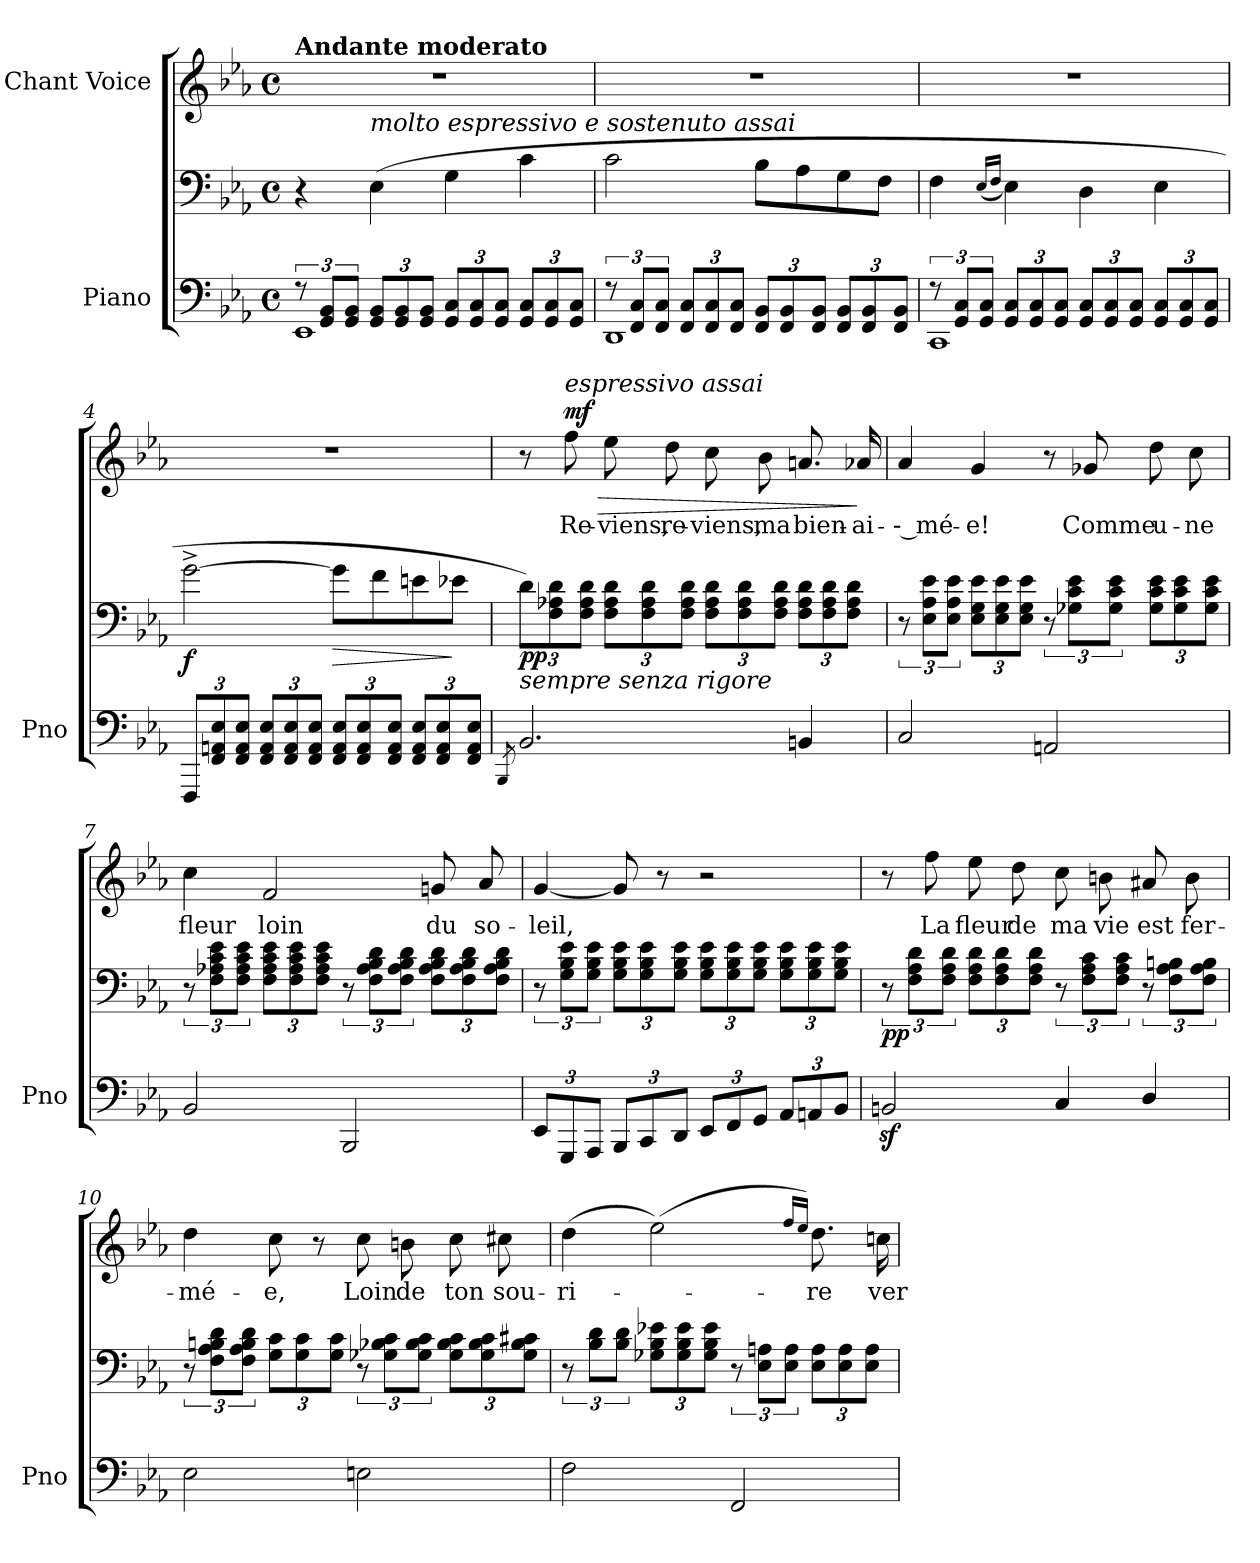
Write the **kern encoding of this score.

**kern	**kern	**dynam	**kern	**text	**dynam
*part2	*part2	*part2	*part1	*part1	*part1
*staff3	*staff2	*staff2/3	*staff1	*staff1	*staff1
*I"Piano	*	*	*I"Chant Voice	*	*
*I'Pno	*	*	*	*	*
*clefF4	*clefF4	*	*clefG2	*	*
*k[b-e-a-]	*k[b-e-a-]	*	*k[b-e-a-]	*	*
*M4/4	*M4/4	*	*M4/4	*	*
*met(c)	*met(c)	*	*met(c)	*	*
*MM96	*MM96	*	*MM96	*	*
=1	=1	=1	=1	=1	=1
*^	*	*	*	*	*
!	!	!	!	!LO:TX:a:B:t=Andante moderato	!	!
!	!	!	!LO:DY:b=2	!	!	!
!	!	!	!LO:DY:n=1:b	!	!	!
12r	1EE-	4r	p mf	1r	.	.
12GG/ 12BB-/L	.	.	.	.	.	.
12GG/ 12BB-/J	.	.	.	.	.	.
*Xbrackettup	*	*	*	*	*	*
!	!	!LO:TX:i:t=molto espressivo e sostenuto assai	!	!	!	!
12GG/ 12BB-/L	.	(4E-\	.	.	.	.
12GG/ 12BB-/	.	.	.	.	.	.
12GG/ 12BB-/J	.	.	.	.	.	.
12GG/ 12C/L	.	4G\	.	.	.	.
12GG/ 12C/	.	.	.	.	.	.
12GG/ 12C/J	.	.	.	.	.	.
12GG/ 12C/L	.	4c\	.	.	.	.
12GG/ 12C/	.	.	.	.	.	.
12GG/ 12C/J	.	.	.	.	.	.
=2	=2	=2	=2	=2	=2	=2
*brackettup	*	*	*	*	*	*
12r	1DD	2c\	.	1r	.	.
12FF/ 12C/L	.	.	.	.	.	.
12FF/ 12C/J	.	.	.	.	.	.
*Xbrackettup	*	*	*	*	*	*
12FF/ 12C/L	.	.	.	.	.	.
12FF/ 12C/	.	.	.	.	.	.
12FF/ 12C/J	.	.	.	.	.	.
12FF/ 12BB-/L	.	8B-\L	.	.	.	.
12FF/ 12BB-/	.	.	.	.	.	.
.	.	8A-\	.	.	.	.
12FF/ 12BB-/J	.	.	.	.	.	.
12FF/ 12BB-/L	.	8G\	.	.	.	.
12FF/ 12BB-/	.	.	.	.	.	.
.	.	8F\J	.	.	.	.
12FF/ 12BB-/J	.	.	.	.	.	.
=3	=3	=3	=3	=3	=3	=3
*brackettup	*	*	*	*	*	*
12r	1CC	4F\	.	1r	.	.
12GG/ 12C/L	.	.	.	.	.	.
12GG/ 12C/J	.	.	.	.	.	.
.	.	(16qE-/LL	.	.	.	.
.	.	16qF/JJ	.	.	.	.
*Xbrackettup	*	*	*	*	*	*
12GG/ 12C/L	.	4E-\)	.	.	.	.
12GG/ 12C/	.	.	.	.	.	.
12GG/ 12C/J	.	.	.	.	.	.
12GG/ 12C/L	.	4D\	.	.	.	.
12GG/ 12C/	.	.	.	.	.	.
12GG/ 12C/J	.	.	.	.	.	.
12GG/ 12C/L	.	4E-\	.	.	.	.
12GG/ 12C/	.	.	.	.	.	.
12GG/ 12C/J	.	.	.	.	.	.
*v	*v	*	*	*	*	*
=4	=4	=4	=4	=4	=4
!	!	!LO:DY:b	!	!	!
12FFF/L	[2g^\	f	1r	.	.
12FF/ 12AAn/ 12E-/	.	.	.	.	.
12FF/ 12AA/ 12E-/J	.	.	.	.	.
12FF/ 12AA/ 12E-/L	.	.	.	.	.
12FF/ 12AA/ 12E-/	.	.	.	.	.
12FF/ 12AA/ 12E-/J	.	.	.	.	.
!	!	!LO:HP:b	!	!	!
12FF/ 12AA/ 12E-/L	8g\L]	>	.	.	.
12FF/ 12AA/ 12E-/	.	.	.	.	.
.	8f\	.	.	.	.
12FF/ 12AA/ 12E-/J	.	.	.	.	.
12FF/ 12AA/ 12E-/L	8en\	.	.	.	.
12FF/ 12AA/ 12E-/	.	.	.	.	.
.	8e-X\J	]	.	.	.
12FF/ 12AA/ 12E-/J	.	.	.	.	.
=5	=5	=5	=5	=5	=5
8qBBB-/	.	.	.	.	.
*	*Xbrackettup	*	*	*	*
!	!LO:TX:b:i:t=sempre senza rigore	!	!	!	!
!	!	!LO:DY:b	!	!	!
2.BB-/	12d\L)	pp	8r	.	.
.	12F\ 12A-X\ 12d\	.	.	.	.
!	!	!	!LO:TX:i:t=espressivo assai	!	!
!	!	!	!	!	!LO:HP:b
!	!	!	!	!	!LO:DY:n=1:a
.	.	.	8ff\	Re-	> mf
.	12F\ 12A-\ 12d\J	.	.	.	.
.	12F\ 12A-\ 12d\L	.	8ee-\	-viens,	.
.	12F\ 12A-\ 12d\	.	.	.	.
.	.	.	8dd\	re-	.
.	12F\ 12A-\ 12d\J	.	.	.	.
.	12F\ 12A-\ 12d\L	.	8cc\	-viens,	.
.	12F\ 12A-\ 12d\	.	.	.	.
.	.	.	8b-\	ma	.
.	12F\ 12A-\ 12d\J	.	.	.	.
4BBn/	12F\ 12A-\ 12d\L	.	8.an/	bien-	.
.	12F\ 12A-\ 12d\	.	.	.	.
.	12F\ 12A-\ 12d\J	.	.	.	.
.	.	.	16a-X/	-ai-	]
=6	=6	=6	=6	=6	=6
*	*brackettup	*	*	*	*
2C/	12r	.	4a-/	-- mé-	.
.	12E-\ 12A-\ 12e-\L	.	.	.	.
.	12E-\ 12A-\ 12e-\J	.	.	.	.
*	*Xbrackettup	*	*	*	*
.	12E-\ 12G\ 12e-\L	.	4g/	-e!	.
.	12E-\ 12G\ 12e-\	.	.	.	.
.	12E-\ 12G\ 12e-\J	.	.	.	.
*	*brackettup	*	*	*	*
2AAn/	12r	.	8r	.	.
.	12G-X\ 12c\ 12e-\L	.	.	.	.
.	.	.	8g-X/	Comme	.
.	12G-\ 12c\ 12e-\J	.	.	.	.
*	*Xbrackettup	*	*	*	*
.	12G-\ 12c\ 12e-\L	.	8dd\	u-	.
.	12G-\ 12c\ 12e-\	.	.	.	.
.	.	.	8cc\	-ne	.
.	12G-\ 12c\ 12e-\J	.	.	.	.
=7	=7	=7	=7	=7	=7
*	*brackettup	*	*	*	*
2BB-/	12r	.	4cc\	fleur	.
.	12F\ 12A-X\ 12c\ 12e-\L	.	.	.	.
.	12F\ 12A-\ 12c\ 12e-\J	.	.	.	.
*	*Xbrackettup	*	*	*	*
.	12F\ 12A-\ 12c\ 12e-\L	.	2f/	loin	.
.	12F\ 12A-\ 12c\ 12e-\	.	.	.	.
.	12F\ 12A-\ 12c\ 12e-\J	.	.	.	.
*	*brackettup	*	*	*	*
2BBB-/	12r	.	.	.	.
.	12F\ 12A-\ 12B-\ 12d\L	.	.	.	.
.	12F\ 12A-\ 12B-\ 12d\J	.	.	.	.
*	*Xbrackettup	*	*	*	*
.	12F\ 12A-\ 12B-\ 12d\L	.	8gn/	du	.
.	12F\ 12A-\ 12B-\ 12d\	.	.	.	.
.	.	.	8a-/	so-	.
.	12F\ 12A-\ 12B-\ 12d\J	.	.	.	.
=8	=8	=8	=8	=8	=8
*brackettup	*brackettup	*	*	*	*
12EE-/L	12r	.	[4g/	-leil,	.
12GGG/	12G\ 12B-\ 12e-\L	.	.	.	.
12AAA-/J	12G\ 12B-\ 12e-\J	.	.	.	.
*	*Xbrackettup	*	*	*	*
12BBB-/L	12G\ 12B-\ 12e-\L	.	8g/]	.	.
12CC/	12G\ 12B-\ 12e-\	.	.	.	.
.	.	.	8r	.	.
12DD/J	12G\ 12B-\ 12e-\J	.	.	.	.
12EE-/L	12G\ 12B-\ 12e-\L	.	2r	.	.
12FF/	12G\ 12B-\ 12e-\	.	.	.	.
12GG/J	12G\ 12B-\ 12e-\J	.	.	.	.
12AA-/L	12G\ 12B-\ 12e-\L	.	.	.	.
12AAn/	12G\ 12B-\ 12e-\	.	.	.	.
12BB-/J	12G\ 12B-\ 12e-\J	.	.	.	.
=9	=9	=9	=9	=9	=9
*	*brackettup	*	*	*	*
!	!	!LO:DY:b	!	!	!
2BBnz</	12r	pp	8r	.	.
.	12F\ 12A-\ 12d\L	.	.	.	.
.	.	.	8ff\	La	.
.	12F\ 12A-\ 12d\J	.	.	.	.
*	*Xbrackettup	*	*	*	*
.	12F\ 12A-\ 12d\L	.	8ee-\	fleur	.
.	12F\ 12A-\ 12d\	.	.	.	.
.	.	.	8dd\	de	.
.	12F\ 12A-\ 12d\J	.	.	.	.
*	*brackettup	*	*	*	*
4C/	12r	.	8cc\	ma	.
.	12F\ 12A-\ 12c\L	.	.	.	.
.	.	.	8bn\	vie	.
.	12F\ 12A-\ 12c\J	.	.	.	.
4D/	12r	.	8a#X/	est	.
.	12F\ 12A-\ 12Bn\L	.	.	.	.
.	.	.	8b\	fer-	.
.	12F\ 12A-\ 12B\J	.	.	.	.
=10	=10	=10	=10	=10	=10
2E-\	12r	.	4dd\	-mé-	.
.	12F\ 12A-\ 12Bn\ 12d\L	.	.	.	.
.	12F\ 12A-\ 12B\ 12d\J	.	.	.	.
*	*Xbrackettup	*	*	*	*
.	12G\ 12c\L	.	8cc\	-e,	.
.	12G\ 12c\	.	.	.	.
.	.	.	8r	.	.
.	12G\ 12c\J	.	.	.	.
*	*brackettup	*	*	*	*
2En\	12r	.	8cc\	Loin	.
.	12G-X\ 12B-X\ 12c\L	.	.	.	.
.	.	.	8bn\	de	.
.	12G-\ 12B-\ 12c\J	.	.	.	.
*	*Xbrackettup	*	*	*	*
.	12G-\ 12B-\ 12c\L	.	8cc\	ton	.
.	12G-\ 12B-\ 12c\	.	.	.	.
.	.	.	8cc#X\	sou-	.
.	12G-\ 12B-\ 12c#X\J	.	.	.	.
=11	=11	=11	=11	=11	=11
*	*brackettup	*	*	*	*
2F\	12r	.	(4dd\	-ri-	.
.	12B-\ 12d\L	.	.	.	.
.	12B-\ 12d\J	.	.	.	.
*	*Xbrackettup	*	*	*	*
.	12G-X\ 12B-\ 12e-X\L	.	(<2ee-\)	.	.
.	12G-\ 12B-\ 12e-\	.	.	.	.
.	12G-\ 12B-\ 12e-\J	.	.	.	.
*	*brackettup	*	*	*	*
2FF/	12r	.	.	.	.
.	12E-\ 12An\L	.	.	.	.
.	12E-\ 12A\J	.	.	.	.
.	.	.	16qff/LL	.	.
.	.	.	16qee-/JJ)	.	.
*	*Xbrackettup	*	*	*	*
.	12E-\ 12A\L	.	8.dd\	-re	.
.	12E-\ 12A\	.	.	.	.
.	12E-\ 12A\J	.	.	.	.
.	.	.	16ccn\	ver-	.
=	=	=	=	=	=
*-	*-	*-	*-	*-	*-
